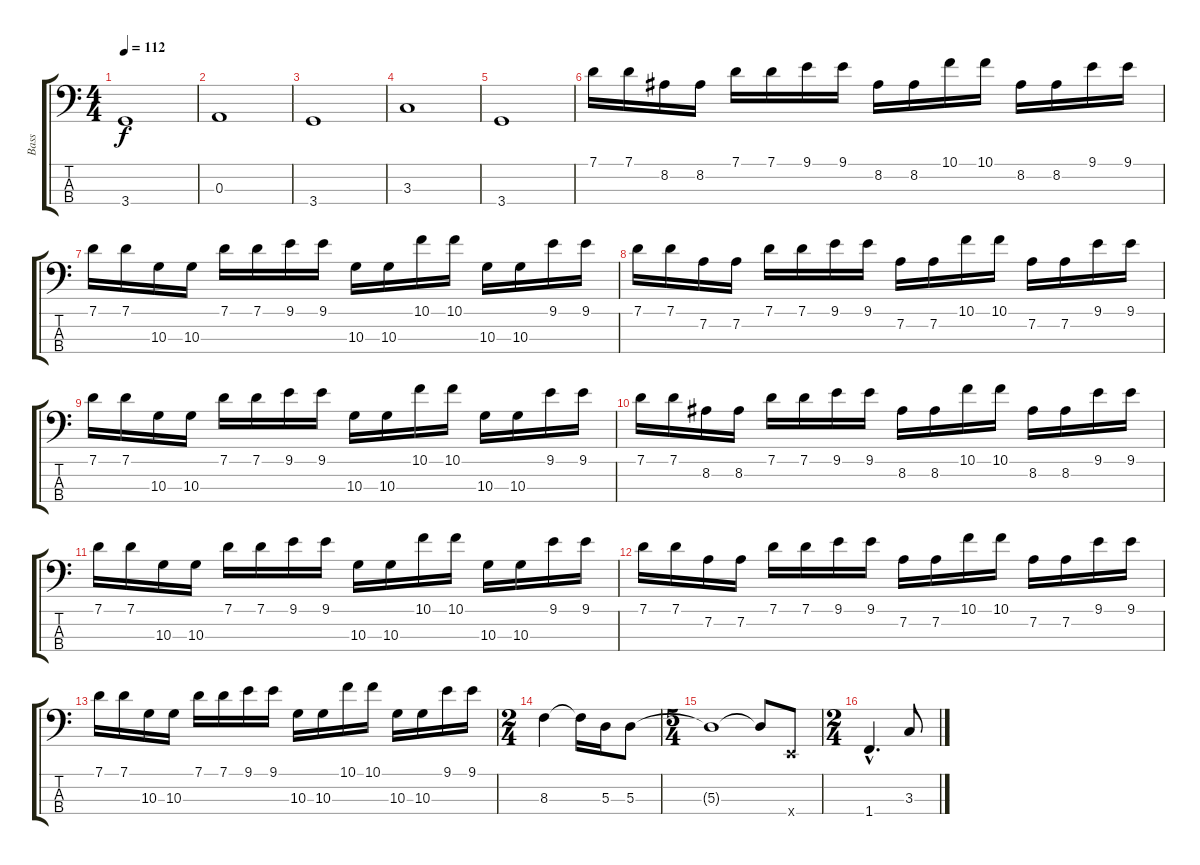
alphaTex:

\track ("Bass" "Bass") {instrument electricbassfinger}
\staff {score tabs}
\tuning (G2 D2 A1 E1) {hide}
\ts (4 4)
\tempo 112
\clef f4
\ks c
3.4.1{dy f} |
0.3.1 |
3.4.1 |
3.3.1 |
3.4.1 |
7.1.16 7.1.16 8.2.16 8.2.16 7.1.16 7.1.16 9.1.16 9.1.16 8.2.16 8.2.16 10.1.16 10.1.16 8.2.16 8.2.16 9.1.16 9.1.16 |
7.1.16 7.1.16 10.3.16 10.3.16 7.1.16 7.1.16 9.1.16 9.1.16 10.3.16 10.3.16 10.1.16 10.1.16 10.3.16 10.3.16 9.1.16 9.1.16 |
7.1.16 7.1.16 7.2.16 7.2.16 7.1.16 7.1.16 9.1.16 9.1.16 7.2.16 7.2.16 10.1.16 10.1.16 7.2.16 7.2.16 9.1.16 9.1.16 |
7.1.16 7.1.16 10.3.16 10.3.16 7.1.16 7.1.16 9.1.16 9.1.16 10.3.16 10.3.16 10.1.16 10.1.16 10.3.16 10.3.16 9.1.16 9.1.16 |
7.1.16 7.1.16 8.2.16 8.2.16 7.1.16 7.1.16 9.1.16 9.1.16 8.2.16 8.2.16 10.1.16 10.1.16 8.2.16 8.2.16 9.1.16 9.1.16 |
7.1.16 7.1.16 10.3.16 10.3.16 7.1.16 7.1.16 9.1.16 9.1.16 10.3.16 10.3.16 10.1.16 10.1.16 10.3.16 10.3.16 9.1.16 9.1.16 |
7.1.16 7.1.16 7.2.16 7.2.16 7.1.16 7.1.16 9.1.16 9.1.16 7.2.16 7.2.16 10.1.16 10.1.16 7.2.16 7.2.16 9.1.16 9.1.16 |
7.1.16 7.1.16 10.3.16 10.3.16 7.1.16 7.1.16 9.1.16 9.1.16 10.3.16 10.3.16 10.1.16 10.1.16 10.3.16 10.3.16 9.1.16 9.1.16 |
\ts (2 4)
8.3.4 8.3{t}.16 5.3.16 5.3.8 |
\ts (5 4)
5.3{t}.1 5.3{t}.8 0.4{x}.8 |
\ts (2 4)
1.4{hac}.4{d} 3.3.8
